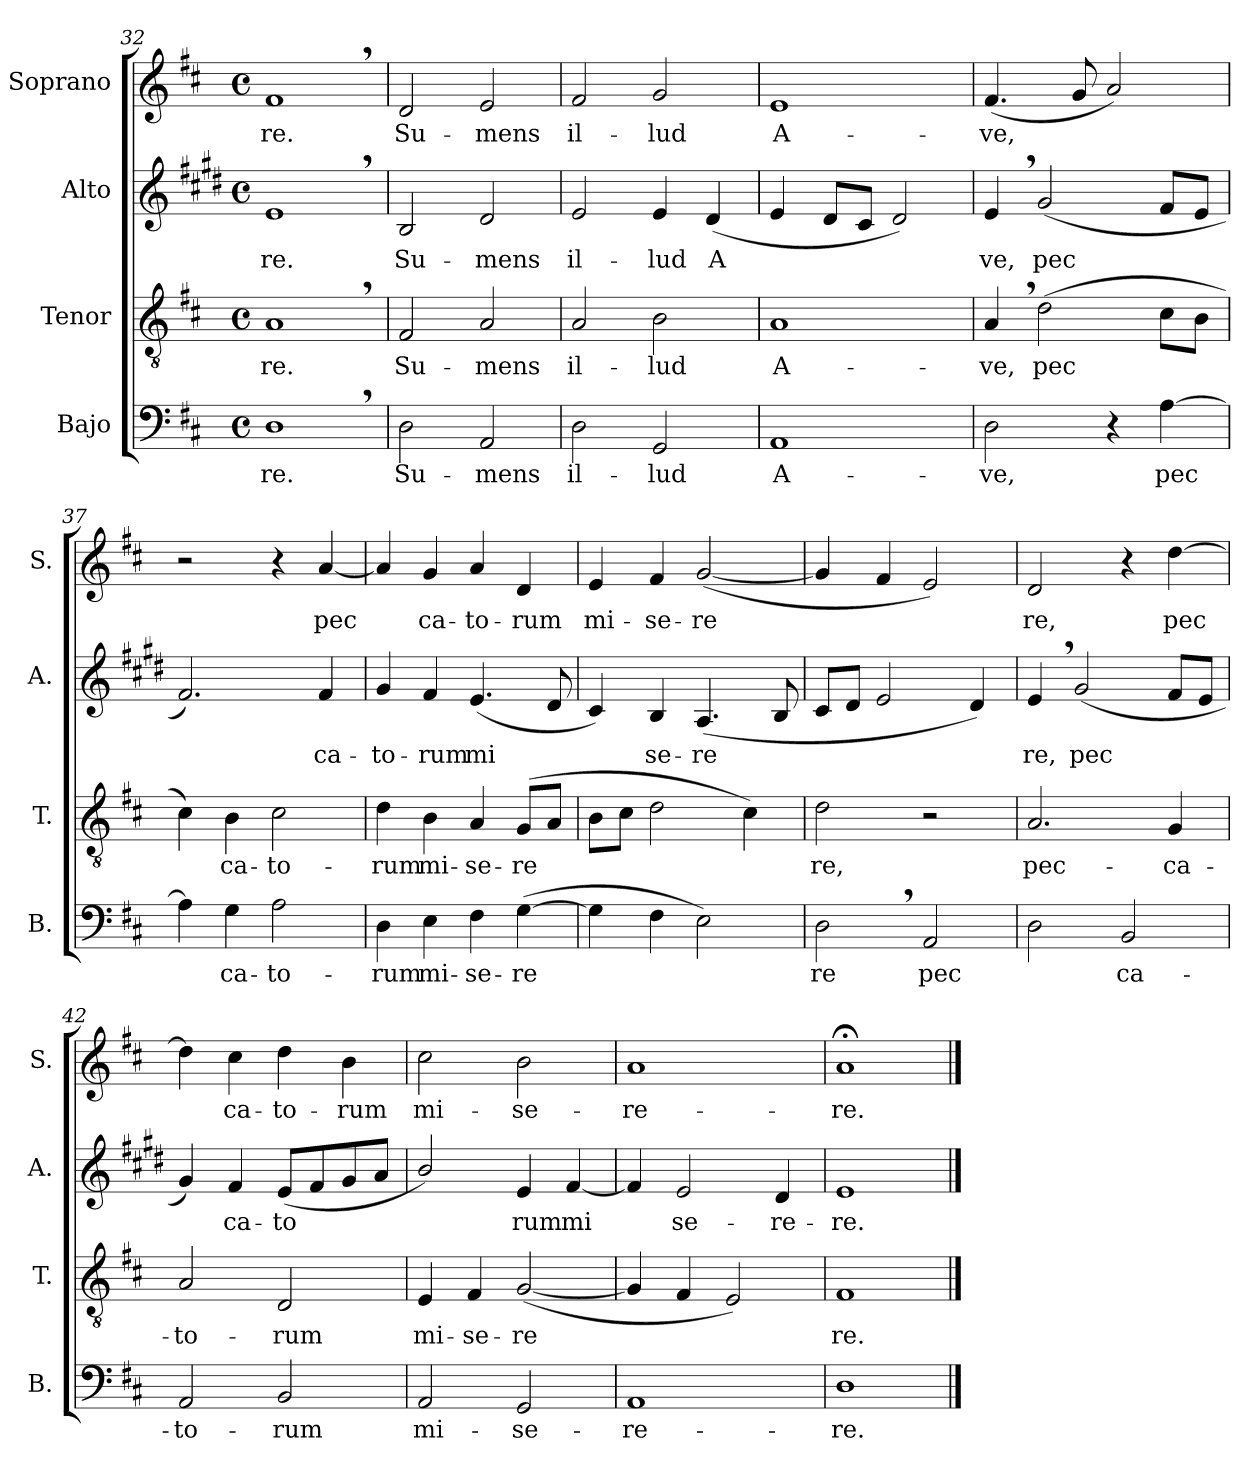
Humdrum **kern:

**kern	**text	**kern	**text	**kern	**text	**kern	**text
*part4	*part4	*part3	*part3	*part2	*part2	*part1	*part1
*staff4	*staff4	*staff3	*staff3	*staff2	*staff2	*staff1	*staff1
*I"Bajo	*	*I"Tenor	*	*I"Alto	*	*I"Soprano	*
*I'B.	*	*I'T.	*	*I'A.	*	*I'S.	*
*clefF4	*	*clefGv2	*	*clefG2	*	*clefG2	*
*	*	*	*	*ITrd1c2	*	*	*
*k[f#c#]	*	*k[f#c#]	*	*k[f#c#]	*	*k[f#c#]	*
*M4/4	*	*M4/4	*	*M4/4	*	*M4/4	*
*met(c)	*	*met(c)	*	*met(c)	*	*met(c)	*
=32	=32	=32	=32	=32	=32	=32	=32
!	!LO:LY:b	!	!LO:LY:b	!	!LO:LY:b	!	!LO:LY:b
1D,	-re.	1A,	-re.	1d,	re.	1f#,	re.
=33	=33	=33	=33	=33	=33	=33	=33
!	!LO:LY:b	!	!LO:LY:b	!	!LO:LY:b	!	!LO:LY:b
2D\	Su-	2F#/	Su-	2A/	Su-	2d/	Su-
!	!LO:LY:b	!	!LO:LY:b	!	!LO:LY:b	!	!LO:LY:b
2AA/	-mens	2A/	-mens	2c#/	-mens	2e/	-mens
=34	=34	=34	=34	=34	=34	=34	=34
!	!LO:LY:b	!	!LO:LY:b	!	!LO:LY:b	!	!LO:LY:b
2D\	il-	2A/	il-	2d/	il-	2f#/	il-
!	!LO:LY:b	!	!LO:LY:b	!	!LO:LY:b	!	!LO:LY:b
2GG/	-lud	2B\	-lud	4d/	-lud	2g/	-lud
!	!	!	!	!	!LO:LY:b	!	!
.	.	.	.	(<4c#/	-A	.	.
=35	=35	=35	=35	=35	=35	=35	=35
!	!LO:LY:b	!	!LO:LY:b	!	!	!	!LO:LY:b
1AA	A-	1A	A-	4d/	.	1e	A-
.	.	.	.	8c#/L	.	.	.
.	.	.	.	8B/J	.	.	.
.	.	.	.	2c#/)	.	.	.
=36	=36	=36	=36	=36	=36	=36	=36
!	!LO:LY:b	!	!LO:LY:b	!	!LO:LY:b	!	!LO:LY:b
2D\	-ve,	4A,/	-ve,	4d,/	ve,	(<4.f#/	-ve,
!	!	!	!LO:LY:b	!	!LO:LY:b	!	!
.	.	(>2d\	-pec	(<2f#/	-pec	.	.
.	.	.	.	.	.	8g/	.
4r	.	.	.	.	.	2a/)	.
!	!LO:LY:b	!	!	!	!	!	!
[4A\	-pec	8c#\L	.	8e/L	.	.	.
.	.	8B\J	.	8d/J	.	.	.
=37	=37	=37	=37	=37	=37	=37	=37
4A\]	.	4c#\)	.	2.e/)	.	2r	.
!	!LO:LY:b	!	!LO:LY:b	!	!	!	!
4G\	ca-	4B\	ca-	.	.	.	.
!	!LO:LY:b	!	!LO:LY:b	!	!	!	!
2A\	-to-	2c#\	-to-	.	.	4r	.
!	!	!	!	!	!LO:LY:b	!	!LO:LY:b
.	.	.	.	4e/	ca-	[4a/	-pec
!!LO:LB:g=z
=38	=38	=38	=38	=38	=38	=38	=38
!	!LO:LY:b	!	!LO:LY:b	!	!LO:LY:b	!	!
4D\	-rum	4d\	-rum	4f#/	-to-	4a/]	.
!	!LO:LY:b	!	!LO:LY:b	!	!LO:LY:b	!	!LO:LY:b
4E\	mi-	4B\	mi-	4e/	-rum	4g/	ca-
!	!LO:LY:b	!	!LO:LY:b	!	!LO:LY:b	!	!LO:LY:b
4F#\	-se-	4A/	-se-	(<4.d/	-mi	4a/	-to-
!	!LO:LY:b	!	!LO:LY:b	!	!	!	!LO:LY:b
(>[4G\	-re	(<8G/L	-re	.	.	4d/	-rum
.	.	8A/J	.	8c#/	.	.	.
=39	=39	=39	=39	=39	=39	=39	=39
!	!	!	!	!	!	!	!LO:LY:b
4G\]	.	8B\L	.	4B/)	.	4e/	mi-
.	.	8c#\J	.	.	.	.	.
!	!	!	!	!	!LO:LY:b	!	!LO:LY:b
4F#\	.	2d\	.	4A/	se-	4f#/	-se-
!	!	!	!	!	!LO:LY:b	!	!LO:LY:b
2E\)	.	.	.	(>4.G/	-re	(<[2g/	-re
.	.	4c#\)	.	.	.	.	.
.	.	.	.	8A/	.	.	.
=40	=40	=40	=40	=40	=40	=40	=40
!	!LO:LY:b	!	!LO:LY:b	!	!	!	!
2D,\	re	2d\	re,	8B/L	.	4g/]	.
.	.	.	.	8c#/J	.	.	.
.	.	.	.	2d/	.	4f#/	.
!	!LO:LY:b	!	!	!	!	!	!
2AA/	-pec	2r	.	.	.	2e/)	.
.	.	.	.	4c#/)	.	.	.
=41	=41	=41	=41	=41	=41	=41	=41
!	!	!	!LO:LY:b	!	!LO:LY:b	!	!LO:LY:b
2D\	.	2.A/	pec-	4d,/	re,	2d/	re,
!	!	!	!	!	!LO:LY:b	!	!
.	.	.	.	(<2f#/	-pec	.	.
!	!LO:LY:b	!	!	!	!	!	!
2BB/	ca-	.	.	.	.	4r	.
!	!	!	!LO:LY:b	!	!	!	!LO:LY:b
.	.	4G/	-ca-	8e/L	.	[4dd\	-pec
.	.	.	.	8d/J	.	.	.
=42	=42	=42	=42	=42	=42	=42	=42
!	!LO:LY:b	!	!LO:LY:b	!	!	!	!
2AA/	-to-	2A/	-to-	4f#/)	.	4dd\]	.
!	!	!	!	!	!LO:LY:b	!	!LO:LY:b
.	.	.	.	4e/	ca-	4cc#\	ca-
!	!LO:LY:b	!	!LO:LY:b	!	!LO:LY:b	!	!LO:LY:b
2BB/	-rum	2D/	-rum	(<8d/L	-to	4dd\	-to-
.	.	.	.	8e/	.	.	.
!	!	!	!	!	!	!	!LO:LY:b
.	.	.	.	8f#/	.	4b\	-rum
.	.	.	.	8g/J	.	.	.
=43	=43	=43	=43	=43	=43	=43	=43
!	!LO:LY:b	!	!LO:LY:b	!	!	!	!LO:LY:b
2AA/	mi-	4E/	mi-	2a/)	.	2cc#\	mi-
!	!	!	!LO:LY:b	!	!	!	!
.	.	4F#/	-se-	.	.	.	.
!	!LO:LY:b	!	!LO:LY:b	!	!LO:LY:b	!	!LO:LY:b
2GG/	-se-	(<[2G/	-re	4d/	rum	2b\	-se-
!	!	!	!	!	!LO:LY:b	!	!
.	.	.	.	[4e/	-mi	.	.
=44	=44	=44	=44	=44	=44	=44	=44
!	!LO:LY:b	!	!	!	!	!	!LO:LY:b
1AA	-re-	4G/]	.	4e/]	.	1a	-re-
!	!	!	!	!	!LO:LY:b	!	!
.	.	4F#/	.	2d/	se-	.	.
.	.	2E/)	.	.	.	.	.
!	!	!	!	!	!LO:LY:b	!	!
.	.	.	.	4c#/	-re-	.	.
=45	=45	=45	=45	=45	=45	=45	=45
!	!LO:LY:b	!	!LO:LY:b	!	!LO:LY:b	!	!LO:LY:b
1D	-re.	1F#	re.	1d	-re.	1a;<	-re.
==	==	==	==	==	==	==	==
*-	*-	*-	*-	*-	*-	*-	*-
